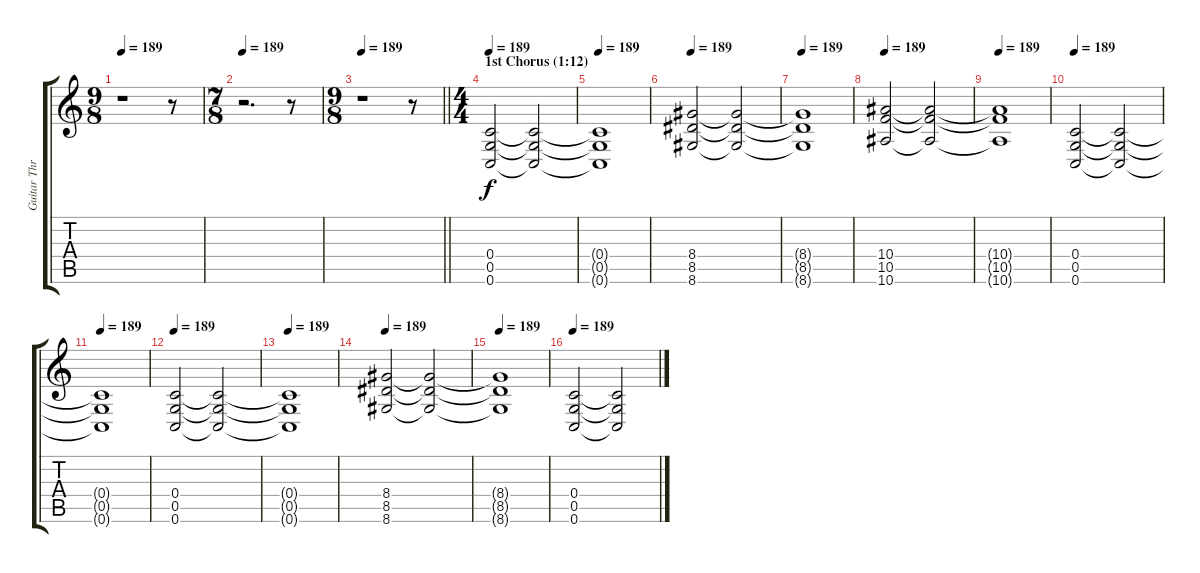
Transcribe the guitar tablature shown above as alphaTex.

\track ("Guitar Three" "Guitar Thr") {instrument distortionguitar}
\staff {score tabs}
\tuning (D4 A3 F3 C3 G2 C2) {hide}
\ts (9 8)
\tempo 189
\clef g2
\ks c
r.1{dy f} r.8 |
\ts (7 8)
\tempo 189
r.2{d} r.8 |
\ts (9 8)
\tempo 189
\barLineRight lightlight
r.1 r.8 |
\ts (4 4)
\section ("" "1st Chorus (1:12)")
\tempo 189
(0.4 0.5 0.6).2{volume 16 balance 0} (0.4{t} 0.5{t} 0.6{t}).2{volume 13} |
\tempo 189
(0.4{t} 0.5{t} 0.6{t}).1 |
\tempo 189
(8.4 8.5 8.6).2{volume 16} (8.4{t} 8.5{t} 8.6{t}).2{volume 13} |
\tempo 189
(8.4{t} 8.5{t} 8.6{t}).1 |
\tempo 189
(10.4 10.5 10.6).2{volume 16} (10.4{t} 10.5{t} 10.6{t}).2{volume 13} |
\tempo 189
(10.4{t} 10.5{t} 10.6{t}).1 |
\tempo 189
(0.4 0.5 0.6).2{volume 16} (0.4{t} 0.5{t} 0.6{t}).2{volume 13} |
\tempo 189
(0.4{t} 0.5{t} 0.6{t}).1 |
\tempo 189
(0.4 0.5 0.6).2{volume 16} (0.4{t} 0.5{t} 0.6{t}).2{volume 13} |
\tempo 189
(0.4{t} 0.5{t} 0.6{t}).1 |
\tempo 189
(8.4 8.5 8.6).2{volume 16} (8.4{t} 8.5{t} 8.6{t}).2{volume 13} |
\tempo 189
(8.4{t} 8.5{t} 8.6{t}).1 |
\tempo 189
(0.4 0.5 0.6).2{volume 16} (0.4{t} 0.5{t} 0.6{t}).2{volume 13}
